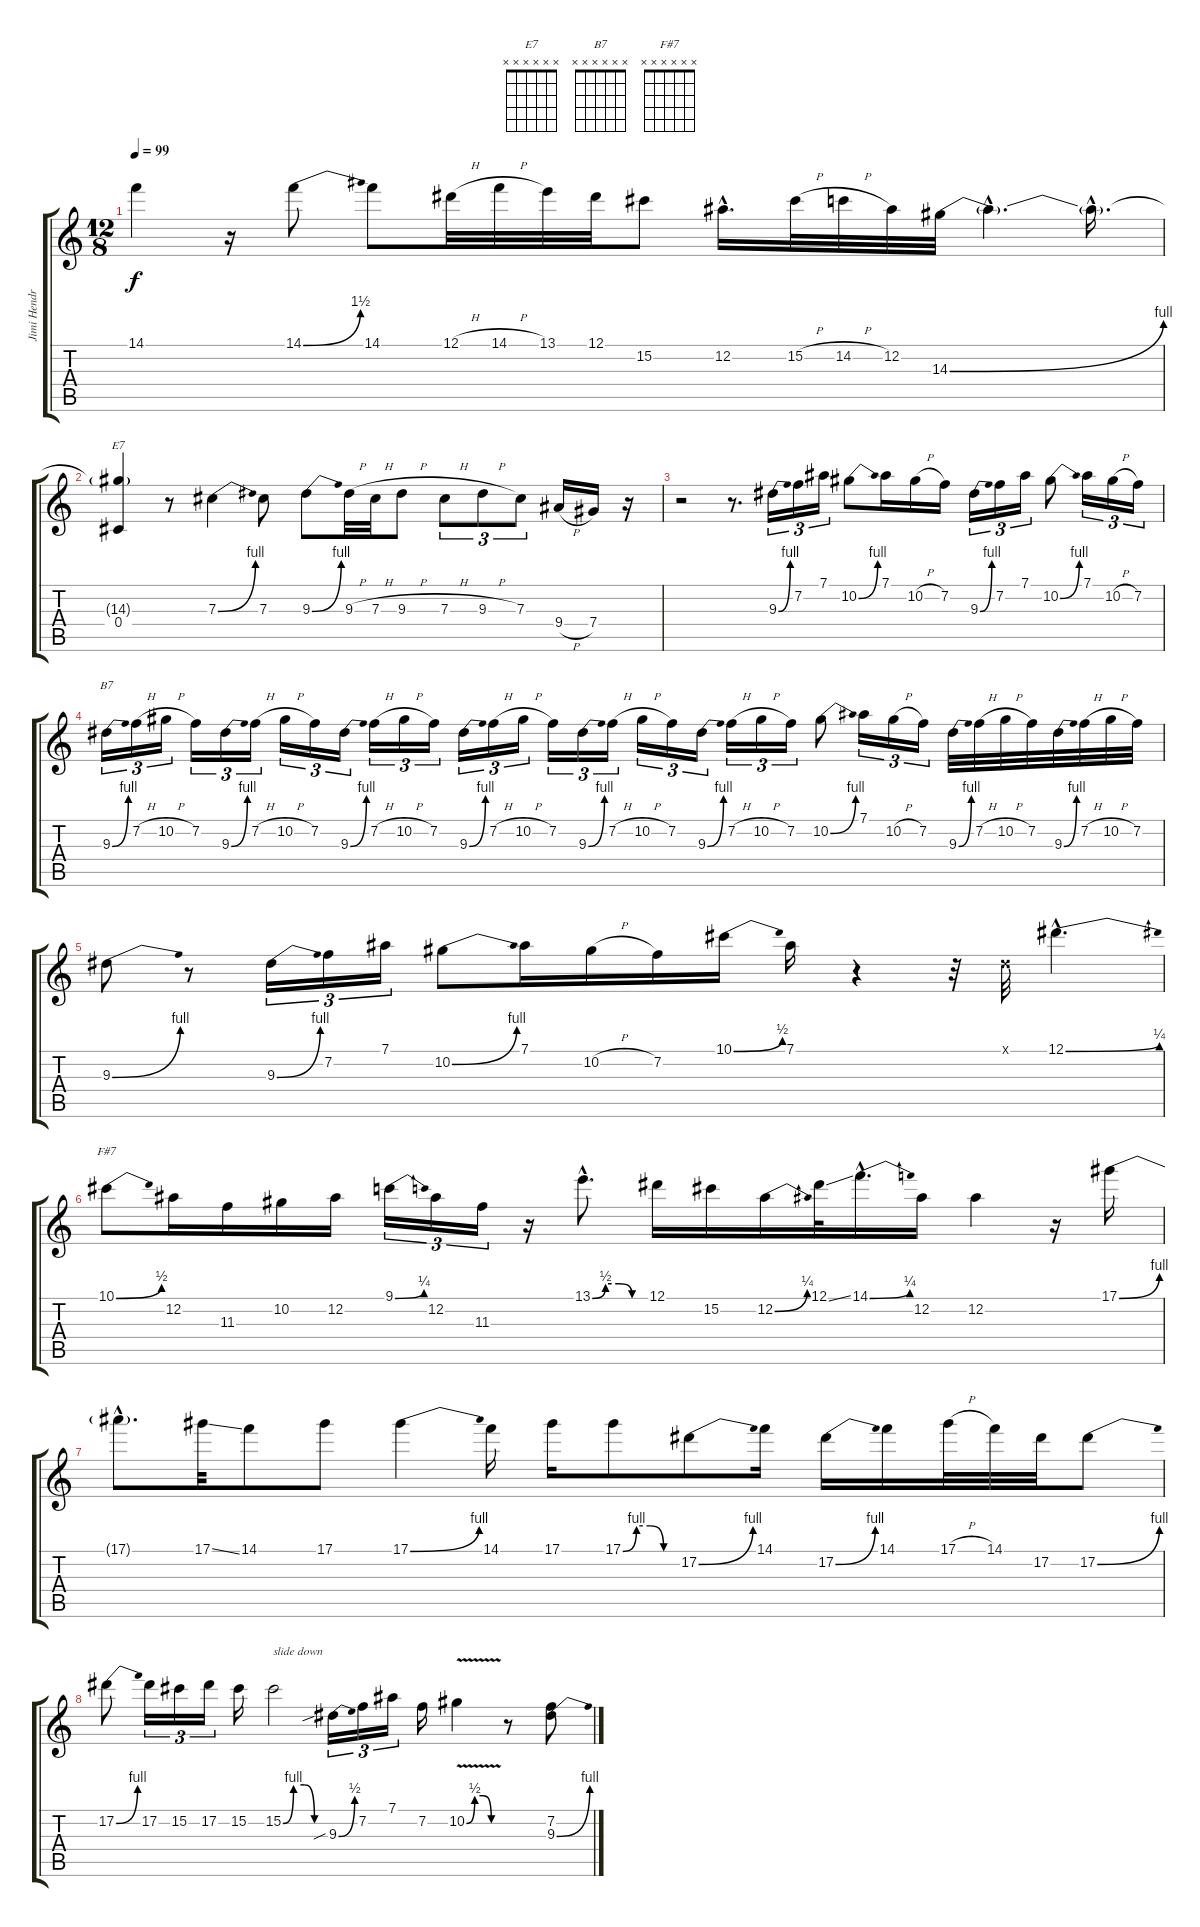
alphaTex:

\track ("Jimi Hendrix (Guitar)" "Jimi Hendr") {instrument overdrivenguitar}
\staff {score tabs}
\tuning (Eb4 Bb3 Gb3 Db3 Ab2 Eb2) {hide}
\chord ("E7" x x x x x x)
\chord ("B7" x x x x x x)
\chord ("F#7" x x x x x x)
\ts (12 8)
\tempo 99
\clef g2
\ks c
14.1{t}.4{dy f} r.16 14.1{be (bend 0 0 60 6)}.8 14.1.8 12.1{h}.32 14.1{h}.32 13.1.32 12.1.32 15.2.8 12.2{hac}.16{d} 15.2{h}.32 14.2{h}.32 12.2.32 14.3{be (bend 0 0 60 4)}.32 14.3{hac t}.4{d} 14.3{hac t}.16{d} |
(14.3{t} 0.4).4{ch "E7"} r.8 7.3{be (bend 0 0 60 4)}.4 7.3.8 9.3{be (bend 0 0 60 4)}.8 9.3{h}.32 7.3{h}.32 9.3{h}.8 7.3{h}.8{tu (3 2)} 9.3{h}.8{tu (3 2)} 7.3.8{tu (3 2)} 9.4{h}.16 7.4.16 r.16 |
r.2 r.8{d} 9.3{be (bend 0 0 60 4)}.16{tu (3 2)} 7.2.16{tu (3 2)} 7.1.16{tu (3 2)} 10.2{be (bend 0 0 60 4)}.8 7.1.16 10.2{h}.16 7.2.16 9.3{be (bend 0 0 60 4)}.16{tu (3 2)} 7.2.16{tu (3 2)} 7.1.16{tu (3 2)} 10.2{be (bend 0 0 60 4)}.8 7.1.16{tu (3 2)} 10.2{h}.16{tu (3 2)} 7.2.16{tu (3 2)} |
9.3{be (bend 0 0 60 4)}.16{tu (3 2) ch "B7"} 7.2{h}.16{tu (3 2)} 10.2{h}.16{tu (3 2)} 7.2.16{tu (3 2)} 9.3{be (bend 0 0 60 4)}.16{tu (3 2)} 7.2{h}.16{tu (3 2)} 10.2{h}.16{tu (3 2)} 7.2.16{tu (3 2)} 9.3{be (bend 0 0 60 4)}.16{tu (3 2)} 7.2{h}.16{tu (3 2)} 10.2{h}.16{tu (3 2)} 7.2.16{tu (3 2)} 9.3{be (bend 0 0 60 4)}.16{tu (3 2)} 7.2{h}.16{tu (3 2)} 10.2{h}.16{tu (3 2)} 7.2.16{tu (3 2)} 9.3{be (bend 0 0 60 4)}.16{tu (3 2)} 7.2{h}.16{tu (3 2)} 10.2{h}.16{tu (3 2)} 7.2.16{tu (3 2)} 9.3{be (bend 0 0 60 4)}.16{tu (3 2)} 7.2{h}.16{tu (3 2)} 10.2{h}.16{tu (3 2)} 7.2.16{tu (3 2)} 10.2{be (bend 0 0 60 4)}.8 7.1.16{tu (3 2)} 10.2{h}.16{tu (3 2)} 7.2.16{tu (3 2)} 9.3{be (bend 0 0 60 4)}.32 7.2{h}.32 10.2{h}.32 7.2.32 9.3{be (bend 0 0 60 4)}.32 7.2{h}.32 10.2{h}.32 7.2.32 |
9.3{be (bend 0 0 60 4)}.8 r.8 9.3{be (bend 0 0 60 4)}.16{tu (3 2)} 7.2.16{tu (3 2)} 7.1.16{tu (3 2)} 10.2{be (bend 0 0 60 4)}.8 7.1.16 10.2{h}.16 7.2.16 10.1{be (bend 0 0 60 2)}.16 7.1.16 r.4 r.32 0.1{x}.32 12.1{be (bend 0 0 60 1) hac}.4{d} |
10.1{be (bend 0 0 60 2)}.8{ch "F#7"} 12.2.16 11.3.16 10.2.16 12.2.16 9.1{be (bend 0 0 60 1)}.16{tu (3 2)} 12.2.16{tu (3 2)} 11.3.16{tu (3 2)} r.16 13.1{be (custom 0 0 15 2 30 2 45 0 60 0) hac}.8{d} 12.1.16 15.2.16 12.2{be (bend 0 0 60 1)}.16 12.1{ss}.32 14.1{be (bend 0 0 60 1) hac}.16{d} 12.2.16 12.2.4 r.16 17.1{be (bend 0 0 60 4)}.16 |
17.1{hac t}.8{d} 17.1{ss}.32 14.1.8 17.1.8 17.1{be (bend 0 0 60 4)}.4 14.1.16 17.1.16 17.1{be (custom 0 0 15 4 30 4 45 0 60 0)}.8 17.2{be (bend 0 0 60 4)}.8 14.1.16 17.2{be (bend 0 0 60 4)}.16 14.1.16 17.1{h}.32 14.1.32 17.2.32 17.2{be (bend 0 0 60 4)}.8 |
17.2{be (bend 0 0 60 4)}.8 17.2.16{tu (3 2)} 15.2.16{tu (3 2)} 17.2.16{tu (3 2)} 15.2.16 15.2{be (custom 0 0 15 4 30 4 45 0 60 0)}.2{txt "slide down"} 9.3{be (bend 0 0 60 2) sib}.16{tu (3 2)} 7.2.16{tu (3 2)} 7.1.16{tu (3 2)} 7.2.16 10.2{be (custom 0 0 15 2 30 2 45 0 60 0) v}.4 r.8 (7.2 9.3{be (bend 0 0 60 4)}).8
